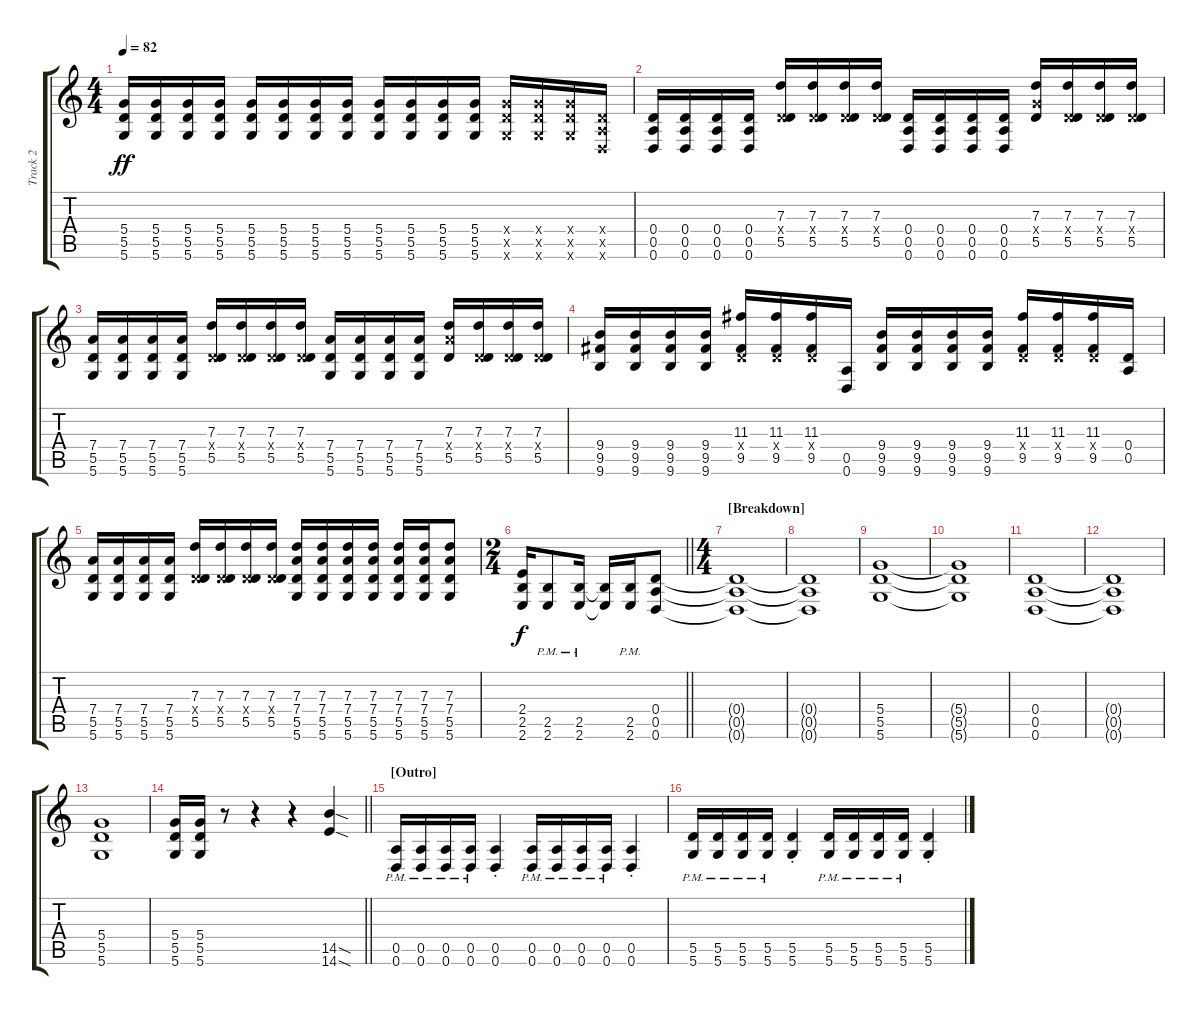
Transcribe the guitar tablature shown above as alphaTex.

\track ("Track 2" "Track 2") {instrument distortionguitar}
\staff {score tabs}
\tuning (E4 B3 G3 D3 A2 D2) {hide}
\ts (4 4)
\tempo 82
\clef g2
\ks c
(5.4 5.5 5.6).16{dy ff} (5.4 5.5 5.6).16 (5.4 5.5 5.6).16 (5.4 5.5 5.6).16 (5.4 5.5 5.6).16 (5.4 5.5 5.6).16 (5.4 5.5 5.6).16 (5.4 5.5 5.6).16 (5.4 5.5 5.6).16 (5.4 5.5 5.6).16 (5.4 5.5 5.6).16 (5.4 5.5 5.6).16 (5.4{x} 5.5{x} 5.6{x}).16 (5.4{x} 5.5{x} 5.6{x}).16 (5.4{x} 5.5{x} 5.6{x}).16 (0.4{x} 0.5{x} 0.6{x}).16 |
(0.4 0.5 0.6).16 (0.4 0.5 0.6).16 (0.4 0.5 0.6).16 (0.4 0.5 0.6).16 (7.3 0.4{x} 5.5).16 (7.3 0.4{x} 5.5).16 (7.3 0.4{x} 5.5).16 (7.3 0.4{x} 5.5).16 (0.4 0.5 0.6).16 (0.4 0.5 0.6).16 (0.4 0.5 0.6).16 (0.4 0.5 0.6).16 (7.3 5.4{x} 5.5).16 (7.3 0.4{x} 5.5).16 (7.3 0.4{x} 5.5).16 (7.3 0.4{x} 5.5).16 |
(7.4 5.5 5.6).16 (7.4 5.5 5.6).16 (7.4 5.5 5.6).16 (7.4 5.5 5.6).16 (7.3 0.4{x} 5.5).16 (7.3 0.4{x} 5.5).16 (7.3 0.4{x} 5.5).16 (7.3 0.4{x} 5.5).16 (7.4 5.5 5.6).16 (7.4 5.5 5.6).16 (7.4 5.5 5.6).16 (7.4 5.5 5.6).16 (7.3 7.4{x} 5.5).16 (7.3 0.4{x} 5.5).16 (7.3 0.4{x} 5.5).16 (7.3 0.4{x} 5.5).16 |
(9.4 9.5 9.6).16 (9.4 9.5 9.6).16 (9.4 9.5 9.6).16 (9.4 9.5 9.6).16 (11.3 0.4{x} 9.5).16 (11.3 0.4{x} 9.5).16 (11.3 0.4{x} 9.5).16 (0.5 0.6).16 (9.4 9.5 9.6).16 (9.4 9.5 9.6).16 (9.4 9.5 9.6).16 (9.4 9.5 9.6).16 (11.3 0.4{x} 9.5).16 (11.3 0.4{x} 9.5).16 (11.3 0.4{x} 9.5).16 (0.4 0.5).16 |
(7.4 5.5 5.6).16 (7.4 5.5 5.6).16 (7.4 5.5 5.6).16 (7.4 5.5 5.6).16 (7.3 0.4{x} 5.5).16 (7.3 0.4{x} 5.5).16 (7.3 0.4{x} 5.5).16 (7.3 0.4{x} 5.5).16 (7.3 7.4 5.5 5.6).16 (7.3 7.4 5.5 5.6).16 (7.3 7.4 5.5 5.6).16 (7.3 7.4 5.5 5.6).16 (7.3 7.4 5.5 5.6).16 (7.3 7.4 5.5 5.6).16 (7.3 7.4 5.5 5.6).8 |
\ts (2 4)
\barLineRight lightlight
(2.4 2.5 2.6).16{dy f} (2.5{pm} 2.6{pm}).8 (2.5{pm} 2.6{pm}).16 (2.5{t} 2.6{t}).16 (2.5{pm} 2.6{pm}).16 (0.4 0.5 0.6).8 |
\ts (4 4)
\section ("" "[Breakdown]")
(0.4{t} 0.5{t} 0.6{t}).1 |
(0.4{t} 0.5{t} 0.6{t}).1 |
(5.4 5.5 5.6).1 |
(5.4{t} 5.5{t} 5.6{t}).1 |
(0.4 0.5 0.6).1 |
(0.4{t} 0.5{t} 0.6{t}).1 |
(5.4 5.5 5.6).1 |
\barLineRight lightlight
(5.4 5.5 5.6).16 (5.4 5.5 5.6).16 r.8 r.4 r.4 (14.5{sod} 14.6{sod}).4 |
\section ("" "[Outro]")
(0.5{pm} 0.6{pm}).16 (0.5{pm} 0.6{pm}).16 (0.5{pm} 0.6{pm}).16 (0.5{pm} 0.6{pm}).16 (0.5{st} 0.6{st}).4 (0.5{pm} 0.6{pm}).16 (0.5{pm} 0.6{pm}).16 (0.5{pm} 0.6{pm}).16 (0.5{pm} 0.6{pm}).16 (0.5{st} 0.6{st}).4 |
(5.5{pm} 5.6{pm}).16 (5.5{pm} 5.6{pm}).16 (5.5{pm} 5.6{pm}).16 (5.5{pm} 5.6{pm}).16 (5.5{st} 5.6{st}).4 (5.5{pm} 5.6{pm}).16 (5.5{pm} 5.6{pm}).16 (5.5{pm} 5.6{pm}).16 (5.5{pm} 5.6{pm}).16 (5.5{st} 5.6{st}).4
